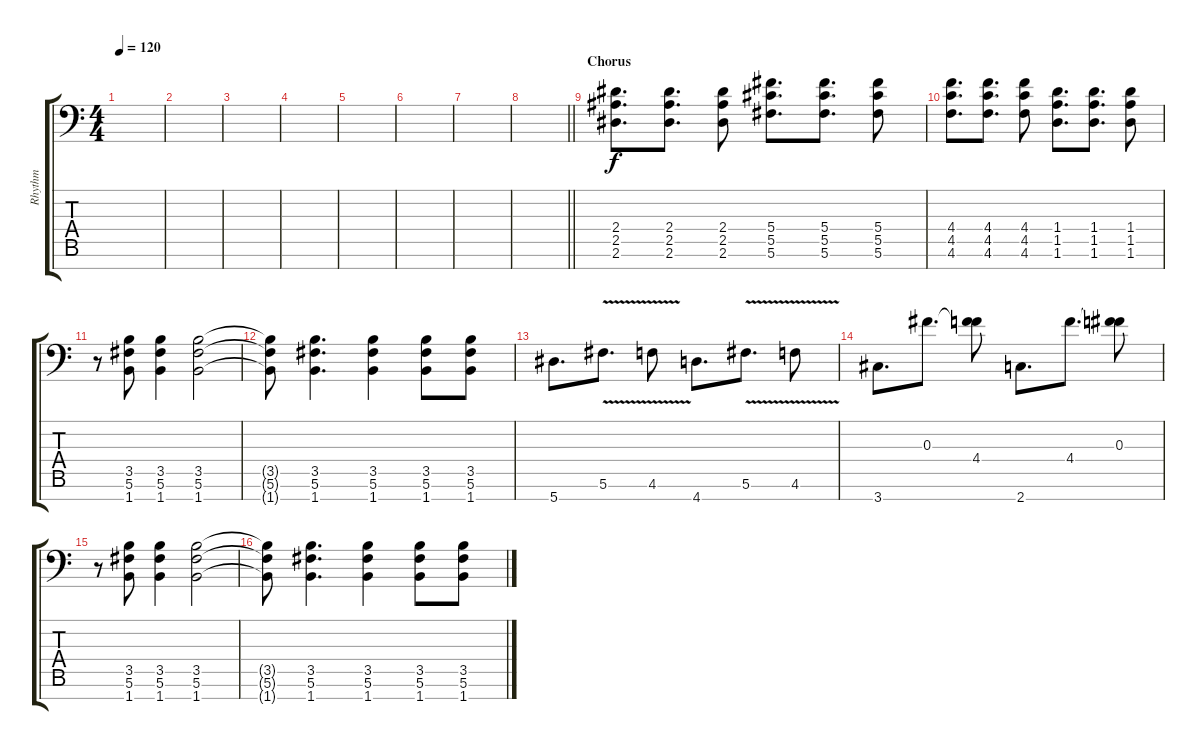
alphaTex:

\track ("Rhythm" "Rhythm") {instrument distortionguitar}
\staff {score tabs}
\tuning (Eb4 Bb3 Gb3 Db3 Ab2 Db2 Bb1) {hide}
\ts (4 4)
\tempo 120
\clef f4
\ks c
|
|
|
|
|
|
|
\barLineRight lightlight
|
\section ("" "Chorus")
(2.4 2.5 2.6).8{d} (2.4 2.5 2.6).8{d} (2.4 2.5 2.6).8 (5.4 5.5 5.6).8{d} (5.4 5.5 5.6).8{d} (5.4 5.5 5.6).8 |
(4.4 4.5 4.6).8{d} (4.4 4.5 4.6).8{d} (4.4 4.5 4.6).8 (1.4 1.5 1.6).8{d} (1.4 1.5 1.6).8{d} (1.4 1.5 1.6).8 |
r.8 (3.5 5.6 1.7).8 (3.5 5.6 1.7).4 (3.5 5.6 1.7).2 |
(3.5{t} 5.6{t} 1.7{t}).8 (3.5 5.6 1.7).4{d} (3.5 5.6 1.7).4 (3.5 5.6 1.7).8 (3.5 5.6 1.7).8 |
5.7.8{d} 5.6{v}.8{d} 4.6{v}.8 4.7.8{d} 5.6{v}.8{d} 4.6{v}.8 |
3.7.8{d} 0.3.8{d} (0.3{t} 4.4).8 2.7.8{d} 4.4.8{d} (0.3 4.4{t}).8 |
r.8 (3.5 5.6 1.7).8 (3.5 5.6 1.7).4 (3.5 5.6 1.7).2 |
(3.5{t} 5.6{t} 1.7{t}).8 (3.5 5.6 1.7).4{d} (3.5 5.6 1.7).4 (3.5 5.6 1.7).8 (3.5 5.6 1.7).8
